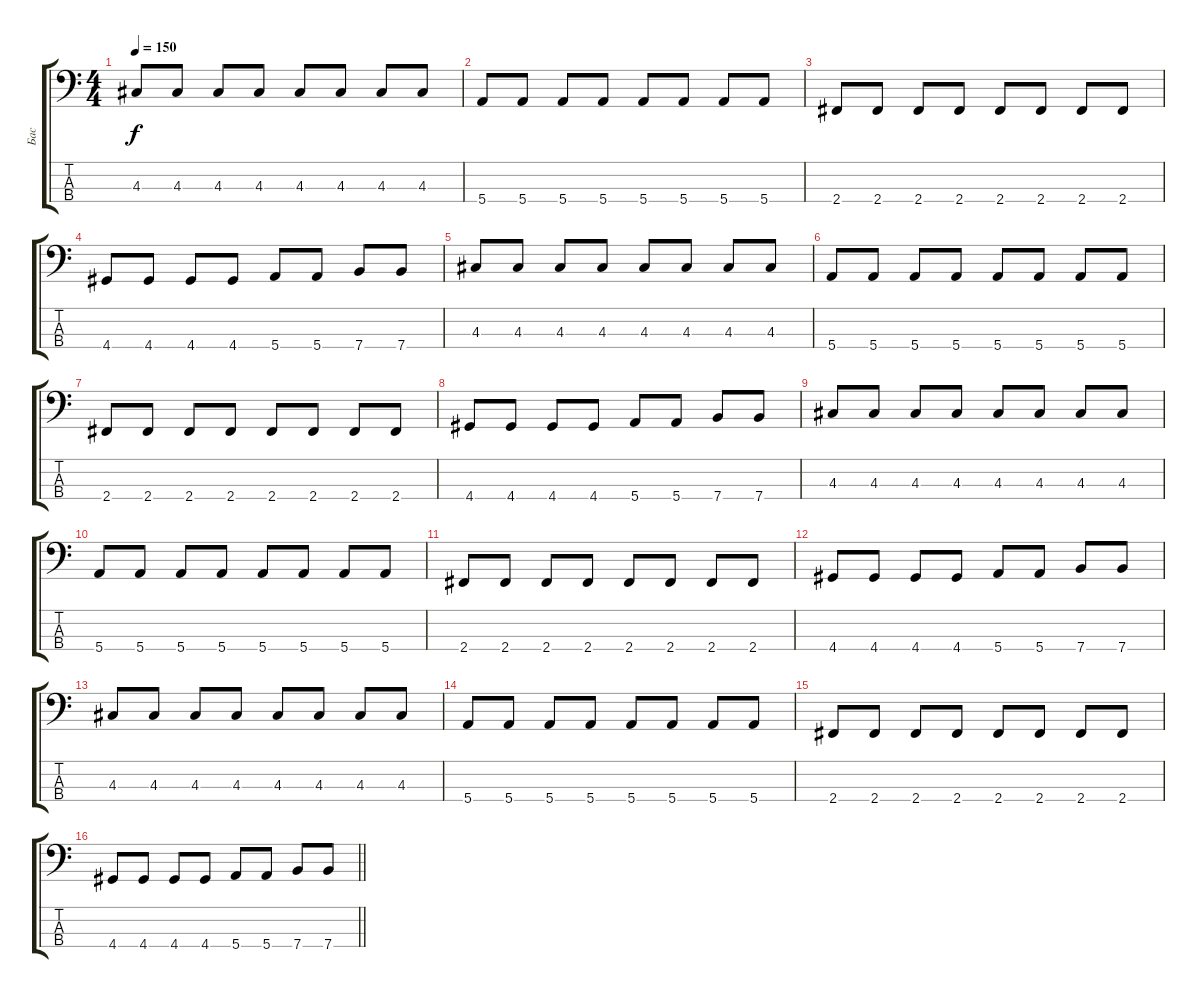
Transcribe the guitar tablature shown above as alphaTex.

\track ("Бас" "Бас") {instrument electricbassfinger}
\staff {score tabs}
\tuning (G2 D2 A1 E1) {hide}
\ts (4 4)
\tempo 150
\clef f4
\ks c
4.3.8{dy f} 4.3.8 4.3.8 4.3.8 4.3.8 4.3.8 4.3.8 4.3.8 |
5.4.8 5.4.8 5.4.8 5.4.8 5.4.8 5.4.8 5.4.8 5.4.8 |
2.4.8 2.4.8 2.4.8 2.4.8 2.4.8 2.4.8 2.4.8 2.4.8 |
4.4.8 4.4.8 4.4.8 4.4.8 5.4.8 5.4.8 7.4.8 7.4.8 |
4.3.8 4.3.8 4.3.8 4.3.8 4.3.8 4.3.8 4.3.8 4.3.8 |
5.4.8 5.4.8 5.4.8 5.4.8 5.4.8 5.4.8 5.4.8 5.4.8 |
2.4.8 2.4.8 2.4.8 2.4.8 2.4.8 2.4.8 2.4.8 2.4.8 |
4.4.8 4.4.8 4.4.8 4.4.8 5.4.8 5.4.8 7.4.8 7.4.8 |
4.3.8 4.3.8 4.3.8 4.3.8 4.3.8 4.3.8 4.3.8 4.3.8 |
5.4.8 5.4.8 5.4.8 5.4.8 5.4.8 5.4.8 5.4.8 5.4.8 |
2.4.8 2.4.8 2.4.8 2.4.8 2.4.8 2.4.8 2.4.8 2.4.8 |
4.4.8 4.4.8 4.4.8 4.4.8 5.4.8 5.4.8 7.4.8 7.4.8 |
4.3.8 4.3.8 4.3.8 4.3.8 4.3.8 4.3.8 4.3.8 4.3.8 |
5.4.8 5.4.8 5.4.8 5.4.8 5.4.8 5.4.8 5.4.8 5.4.8 |
2.4.8 2.4.8 2.4.8 2.4.8 2.4.8 2.4.8 2.4.8 2.4.8 |
\barLineRight lightlight
4.4.8 4.4.8 4.4.8 4.4.8 5.4.8 5.4.8 7.4.8 7.4.8
